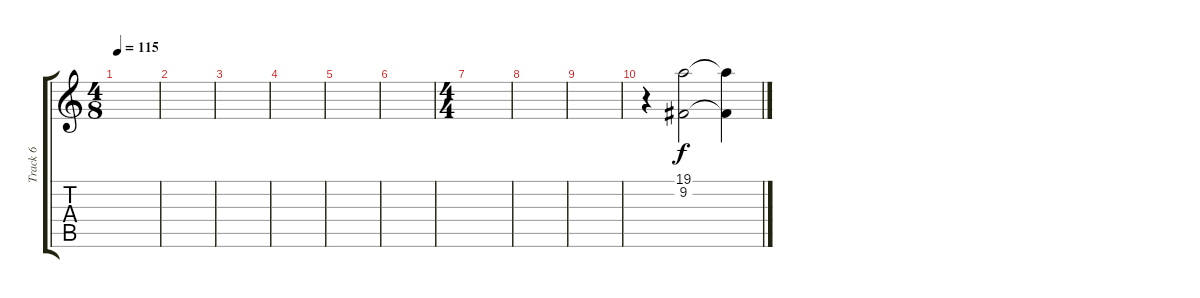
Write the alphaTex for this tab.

\track ("Track 6" "Track 6") {instrument reversecymbal}
\staff {score tabs}
\tuning (D4 A3 F3 C3 G2 C2) {hide}
\ts (4 8)
\tempo 115
\clef g2
\ks c
|
|
|
|
|
|
\ts (4 4)
|
|
|
r.4 (19.1 9.2).2 (19.1{t} 9.2{t}).4
